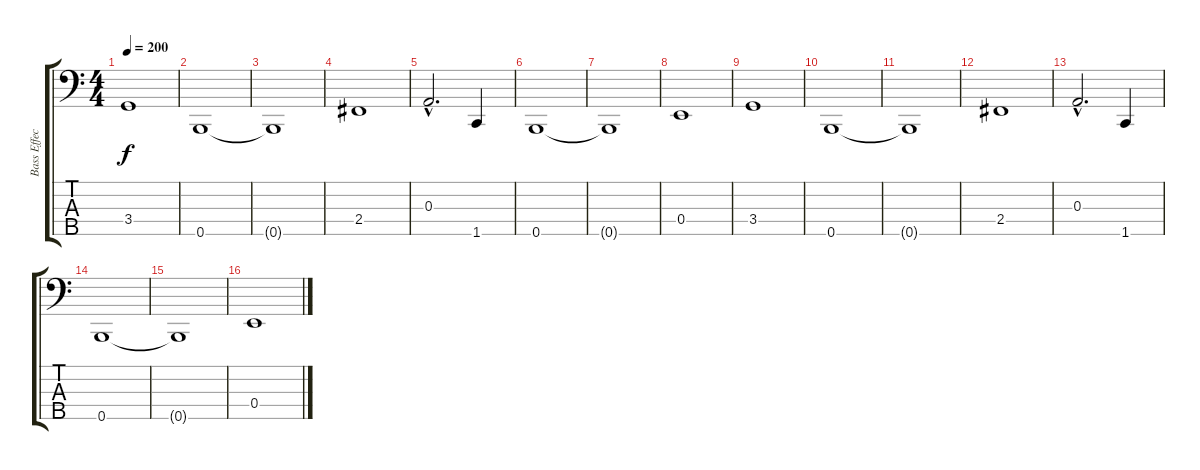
\track ("Bass Effect" "Bass Effec") {instrument slapbass1}
\staff {score tabs}
\tuning (G2 D2 A1 E1 B0) {hide}
\ts (4 4)
\tempo 200
\clef f4
\ks c
3.4.1{dy f} |
0.5.1 |
0.5{t}.1 |
2.4.1 |
0.3{hac}.2{d} 1.5.4 |
0.5.1 |
0.5{t}.1 |
0.4.1 |
3.4.1 |
0.5.1 |
0.5{t}.1 |
2.4.1 |
0.3{hac}.2{d} 1.5.4 |
0.5.1 |
0.5{t}.1 |
0.4.1
